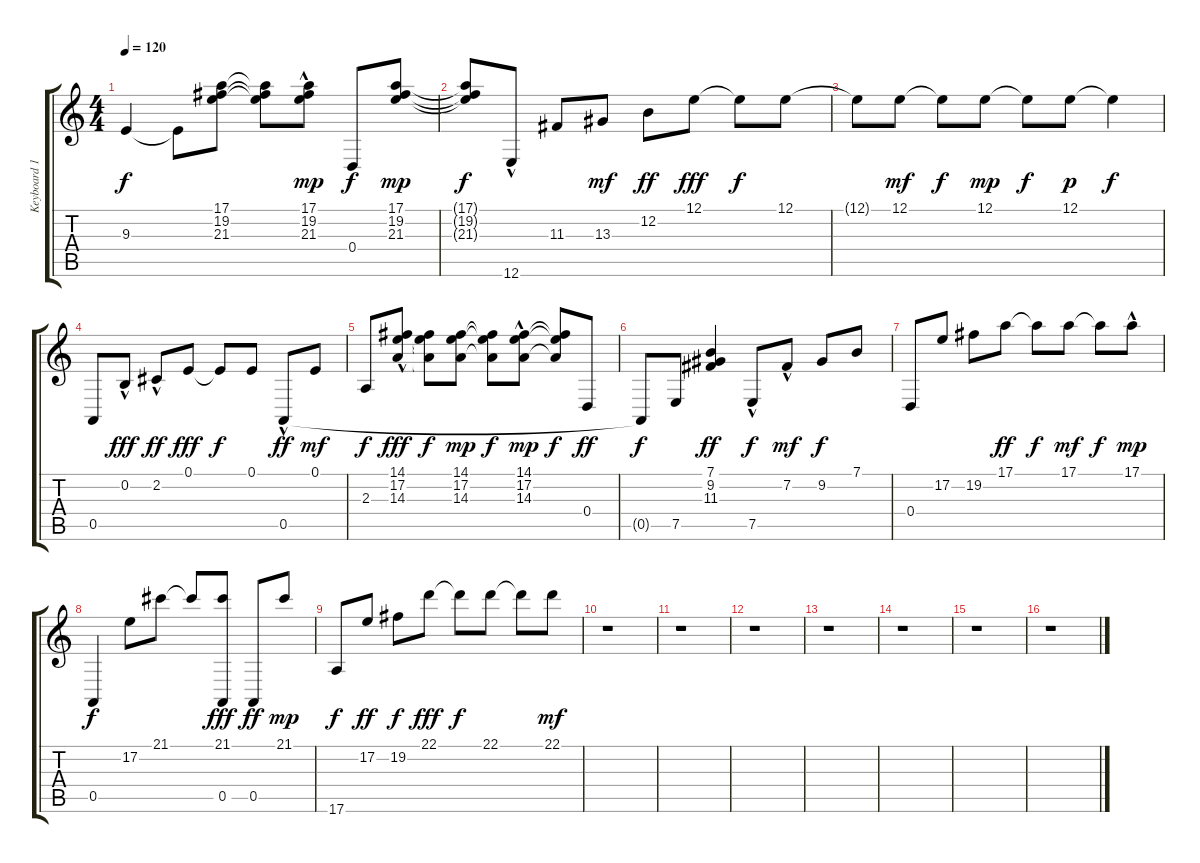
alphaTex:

\track ("Keyboard 1" "Keyboard 1") {instrument acousticgrandpiano}
\staff {score tabs}
\tuning (E4 B3 G3 D3 A2 E2) {hide}
\ts (4 4)
\tempo 120
\clef g2
\ks c
9.3.4{dy f} 9.3{t}.8 (17.1 19.2 21.3).8 (17.1{t} 19.2{t} 21.3{t}).8 (17.1{hac} 19.2{hac} 21.3{hac}).8{dy mp} 0.4.8{dy f} (17.1 19.2 21.3).8{dy mp} |
(17.1{t} 19.2{t} 21.3{t}).8{dy f} 12.6{hac}.8 11.3.8 13.3.8{dy mf} 12.2.8{dy ff} 12.1.8{dy fff} 12.1{t}.8{dy f} 12.1.8 |
12.1{t}.8 12.1.8{dy mf} 12.1{t}.8{dy f} 12.1.8{dy mp} 12.1{t}.8{dy f} 12.1.8{dy p} 12.1{t}.4{dy f} |
0.5.8 0.2{hac}.8{dy fff} 2.2{hac}.8{dy ff} 0.1.8{dy fff} 0.1{t}.8{dy f} 0.1.8 0.5{hac}.8{dy ff} 0.1.8{dy mf} |
2.3.8{dy f} (14.1 17.2 14.3{hac}).8{dy fff} (14.1{t} 17.2{t} 14.3{t}).8{dy f} (14.1 17.2 14.3).8{dy mp} (14.1{t} 17.2{t} 14.3{t}).8{dy f} (14.1{hac} 17.2{hac} 14.3{hac}).8{dy mp} (14.1{t} 17.2{t} 14.3{t}).8{dy f} 0.4.8{dy ff} |
0.5{t}.8{dy f} 7.5.8 (7.1 9.2 11.3).4{dy ff} 7.5{hac}.8{dy f} 7.2{hac}.8{dy mf} 9.2.8{dy f} 7.1.8 |
0.4.8 17.2.8 19.2.8 17.1.8{dy ff} 17.1{t}.8{dy f} 17.1.8{dy mf} 17.1{t}.8{dy f} 17.1{hac}.8{dy mp} |
0.5.4{dy f} 17.2.8 21.1.8 21.1{t}.8 (21.1 0.5).8{dy fff} 0.5.8{dy ff} 21.1.8{dy mp} |
17.6.8{dy f} 17.2.8{dy ff} 19.2.8{dy f} 22.1.8{dy fff} 22.1{t}.8{dy f} 22.1.8 22.1{t}.8 22.1.8{dy mf} |
r.1 |
r.1 |
r.1 |
r.1 |
r.1 |
r.1 |
r.1
